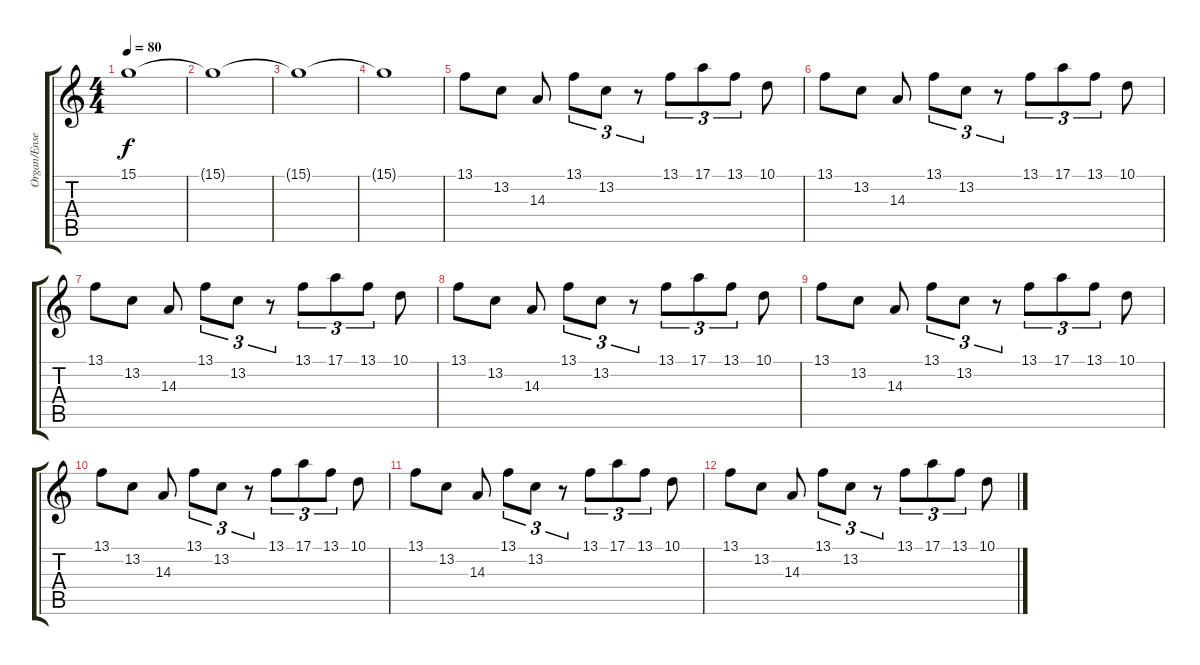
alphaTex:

\track ("Organ/Ensemble 2" "Organ/Ense") {instrument drawbarorgan}
\staff {score tabs}
\tuning (E4 B3 G3 D3 A2 E2) {hide}
\ts (4 4)
\tempo 80
\clef g2
\ks c
15.1{t}.1{dy f} |
15.1{t}.1 |
15.1{t}.1 |
15.1{t}.1 |
13.1.8 13.2.8 14.3.8 13.1.8{tu (3 2)} 13.2.8{tu (3 2)} r.8{tu (3 2)} 13.1.8{tu (3 2)} 17.1.8{tu (3 2)} 13.1.8{tu (3 2)} 10.1.8 |
13.1.8 13.2.8 14.3.8 13.1.8{tu (3 2)} 13.2.8{tu (3 2)} r.8{tu (3 2)} 13.1.8{tu (3 2)} 17.1.8{tu (3 2)} 13.1.8{tu (3 2)} 10.1.8 |
13.1.8 13.2.8 14.3.8 13.1.8{tu (3 2)} 13.2.8{tu (3 2)} r.8{tu (3 2)} 13.1.8{tu (3 2)} 17.1.8{tu (3 2)} 13.1.8{tu (3 2)} 10.1.8 |
13.1.8 13.2.8 14.3.8 13.1.8{tu (3 2)} 13.2.8{tu (3 2)} r.8{tu (3 2)} 13.1.8{tu (3 2)} 17.1.8{tu (3 2)} 13.1.8{tu (3 2)} 10.1.8 |
13.1.8 13.2.8 14.3.8 13.1.8{tu (3 2)} 13.2.8{tu (3 2)} r.8{tu (3 2)} 13.1.8{tu (3 2)} 17.1.8{tu (3 2)} 13.1.8{tu (3 2)} 10.1.8 |
13.1.8 13.2.8 14.3.8 13.1.8{tu (3 2)} 13.2.8{tu (3 2)} r.8{tu (3 2)} 13.1.8{tu (3 2)} 17.1.8{tu (3 2)} 13.1.8{tu (3 2)} 10.1.8 |
13.1.8 13.2.8 14.3.8 13.1.8{tu (3 2)} 13.2.8{tu (3 2)} r.8{tu (3 2)} 13.1.8{tu (3 2)} 17.1.8{tu (3 2)} 13.1.8{tu (3 2)} 10.1.8 |
13.1.8 13.2.8 14.3.8 13.1.8{tu (3 2)} 13.2.8{tu (3 2)} r.8{tu (3 2)} 13.1.8{tu (3 2)} 17.1.8{tu (3 2)} 13.1.8{tu (3 2)} 10.1.8
